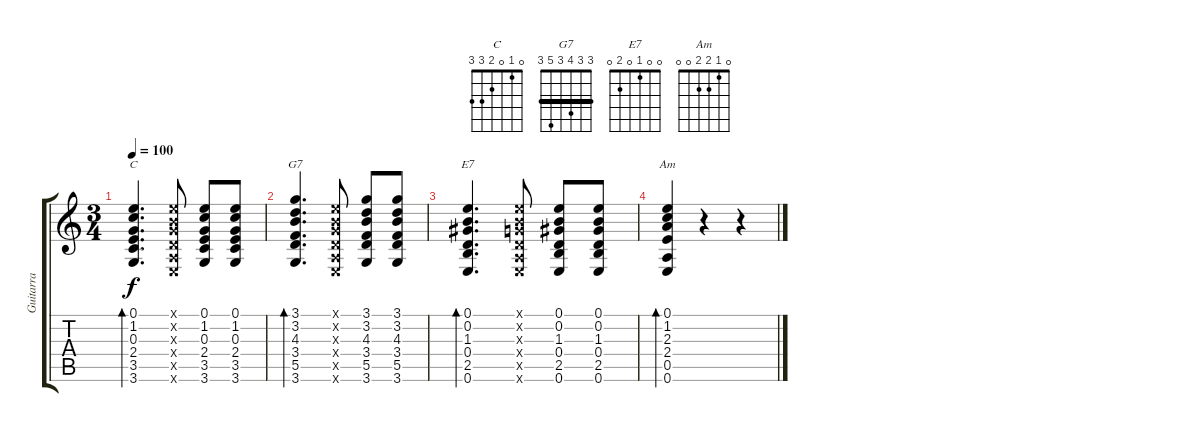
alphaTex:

\track ("Guitarra" "Guitarra") {instrument acousticguitarnylon}
\staff {score tabs}
\tuning (E4 B3 G3 D3 A2 E2) {hide}
\chord ("C" 0 1 0 2 3 3)
\chord ("G7" 3 3 4 3 5 3) {barre 3}
\chord ("E7" 0 0 1 0 2 0)
\chord ("Am" 0 1 2 2 0 0)
\ts (3 4)
\tempo 100
\clef g2
\ks c
(0.1 1.2 0.3 2.4 3.5 3.6).4{d bd 30 ch "C" dy f} (0.1{x} 0.2{x} 0.3{x} 0.4{x} 0.5{x} 0.6{x}).8 (0.1 1.2 0.3 2.4 3.5 3.6).8 (0.1 1.2 0.3 2.4 3.5 3.6).8 |
(3.1 3.2 4.3 3.4 5.5 3.6).4{d bd 30 ch "G7"} (0.1{x} 0.2{x} 0.3{x} 0.4{x} 0.5{x} 0.6{x}).8 (3.1 3.2 4.3 3.4 5.5 3.6).8 (3.1 3.2 4.3 3.4 5.5 3.6).8 |
(0.1 0.2 1.3 0.4 2.5 0.6).4{d bd 30 ch "E7"} (0.1{x} 0.2{x} 0.3{x} 0.4{x} 0.5{x} 0.6{x}).8 (0.1 0.2 1.3 0.4 2.5 0.6).8 (0.1 0.2 1.3 0.4 2.5 0.6).8 |
(0.1 1.2 2.3 2.4 0.5 0.6).4{bd 30 ch "Am"} r.4 r.4
